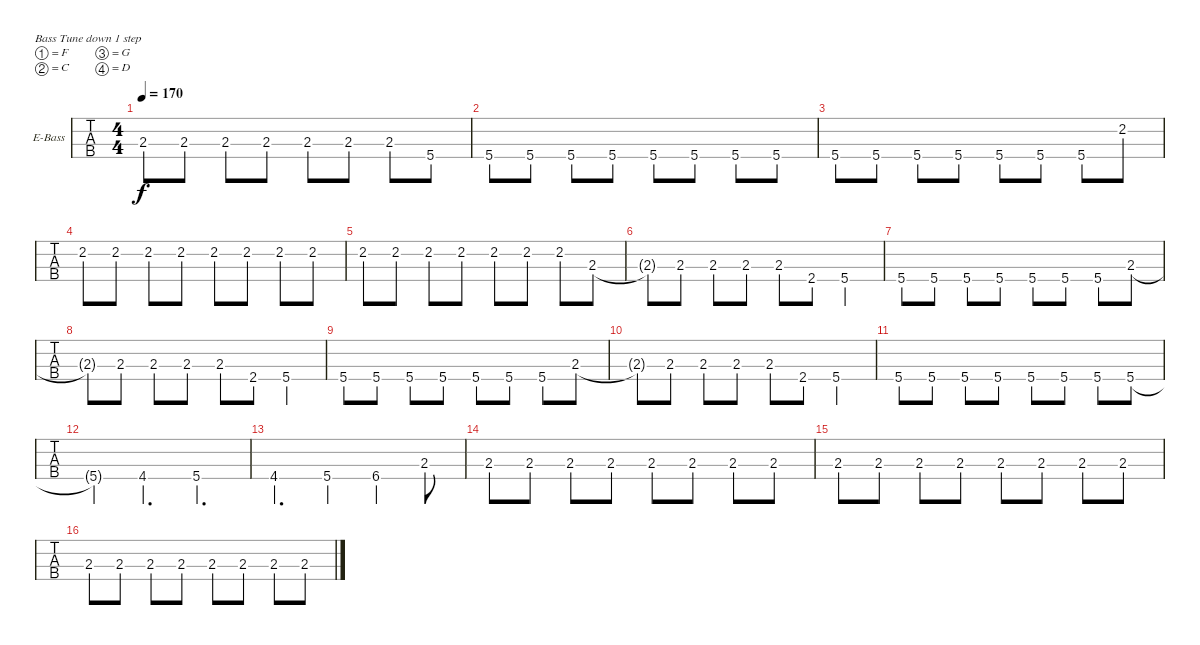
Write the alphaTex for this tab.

\bracketExtendMode groupsimilarinstruments
\firstSystemTrackNameOrientation horizontal
\otherSystemsTrackNameOrientation horizontal
\track ("Jason" "E-Bass") {instrument electricbasspick}
\staff {tabs}
\tuning (F2 C2 G1 D1)
\ts (4 4)
\tempo 170
\clef f4
\ks c
2.3.8{dy f} 2.3.8 2.3.8 2.3.8 2.3.8 2.3.8 2.3.8 5.4.8 |
5.4.8 5.4.8 5.4.8 5.4.8 5.4.8 5.4.8 5.4.8 5.4.8 |
5.4.8 5.4.8 5.4.8 5.4.8 5.4.8 5.4.8 5.4.8 2.2.8 |
2.2.8 2.2.8 2.2.8 2.2.8 2.2.8 2.2.8 2.2.8 2.2.8 |
2.2.8 2.2.8 2.2.8 2.2.8 2.2.8 2.2.8 2.2.8 2.3.8 |
2.3{t}.8 2.3.8 2.3.8 2.3.8 2.3.8 2.4.8 5.4.4 |
5.4.8 5.4.8 5.4.8 5.4.8 5.4.8 5.4.8 5.4.8 2.3.8 |
2.3{t}.8 2.3.8 2.3.8 2.3.8 2.3.8 2.4.8 5.4.4 |
5.4.8 5.4.8 5.4.8 5.4.8 5.4.8 5.4.8 5.4.8 2.3.8 |
2.3{t}.8 2.3.8 2.3.8 2.3.8 2.3.8 2.4.8 5.4.4 |
5.4.8 5.4.8 5.4.8 5.4.8 5.4.8 5.4.8 5.4.8 5.4.8 |
5.4{t}.4 4.4.4{d} 5.4.4{d} |
4.4.4{d} 5.4.4 6.4.4 2.3.8 |
2.3.8 2.3.8 2.3.8 2.3.8 2.3.8 2.3.8 2.3.8 2.3.8 |
2.3.8 2.3.8 2.3.8 2.3.8 2.3.8 2.3.8 2.3.8 2.3.8 |
2.3.8 2.3.8 2.3.8 2.3.8 2.3.8 2.3.8 2.3.8 2.3.8
